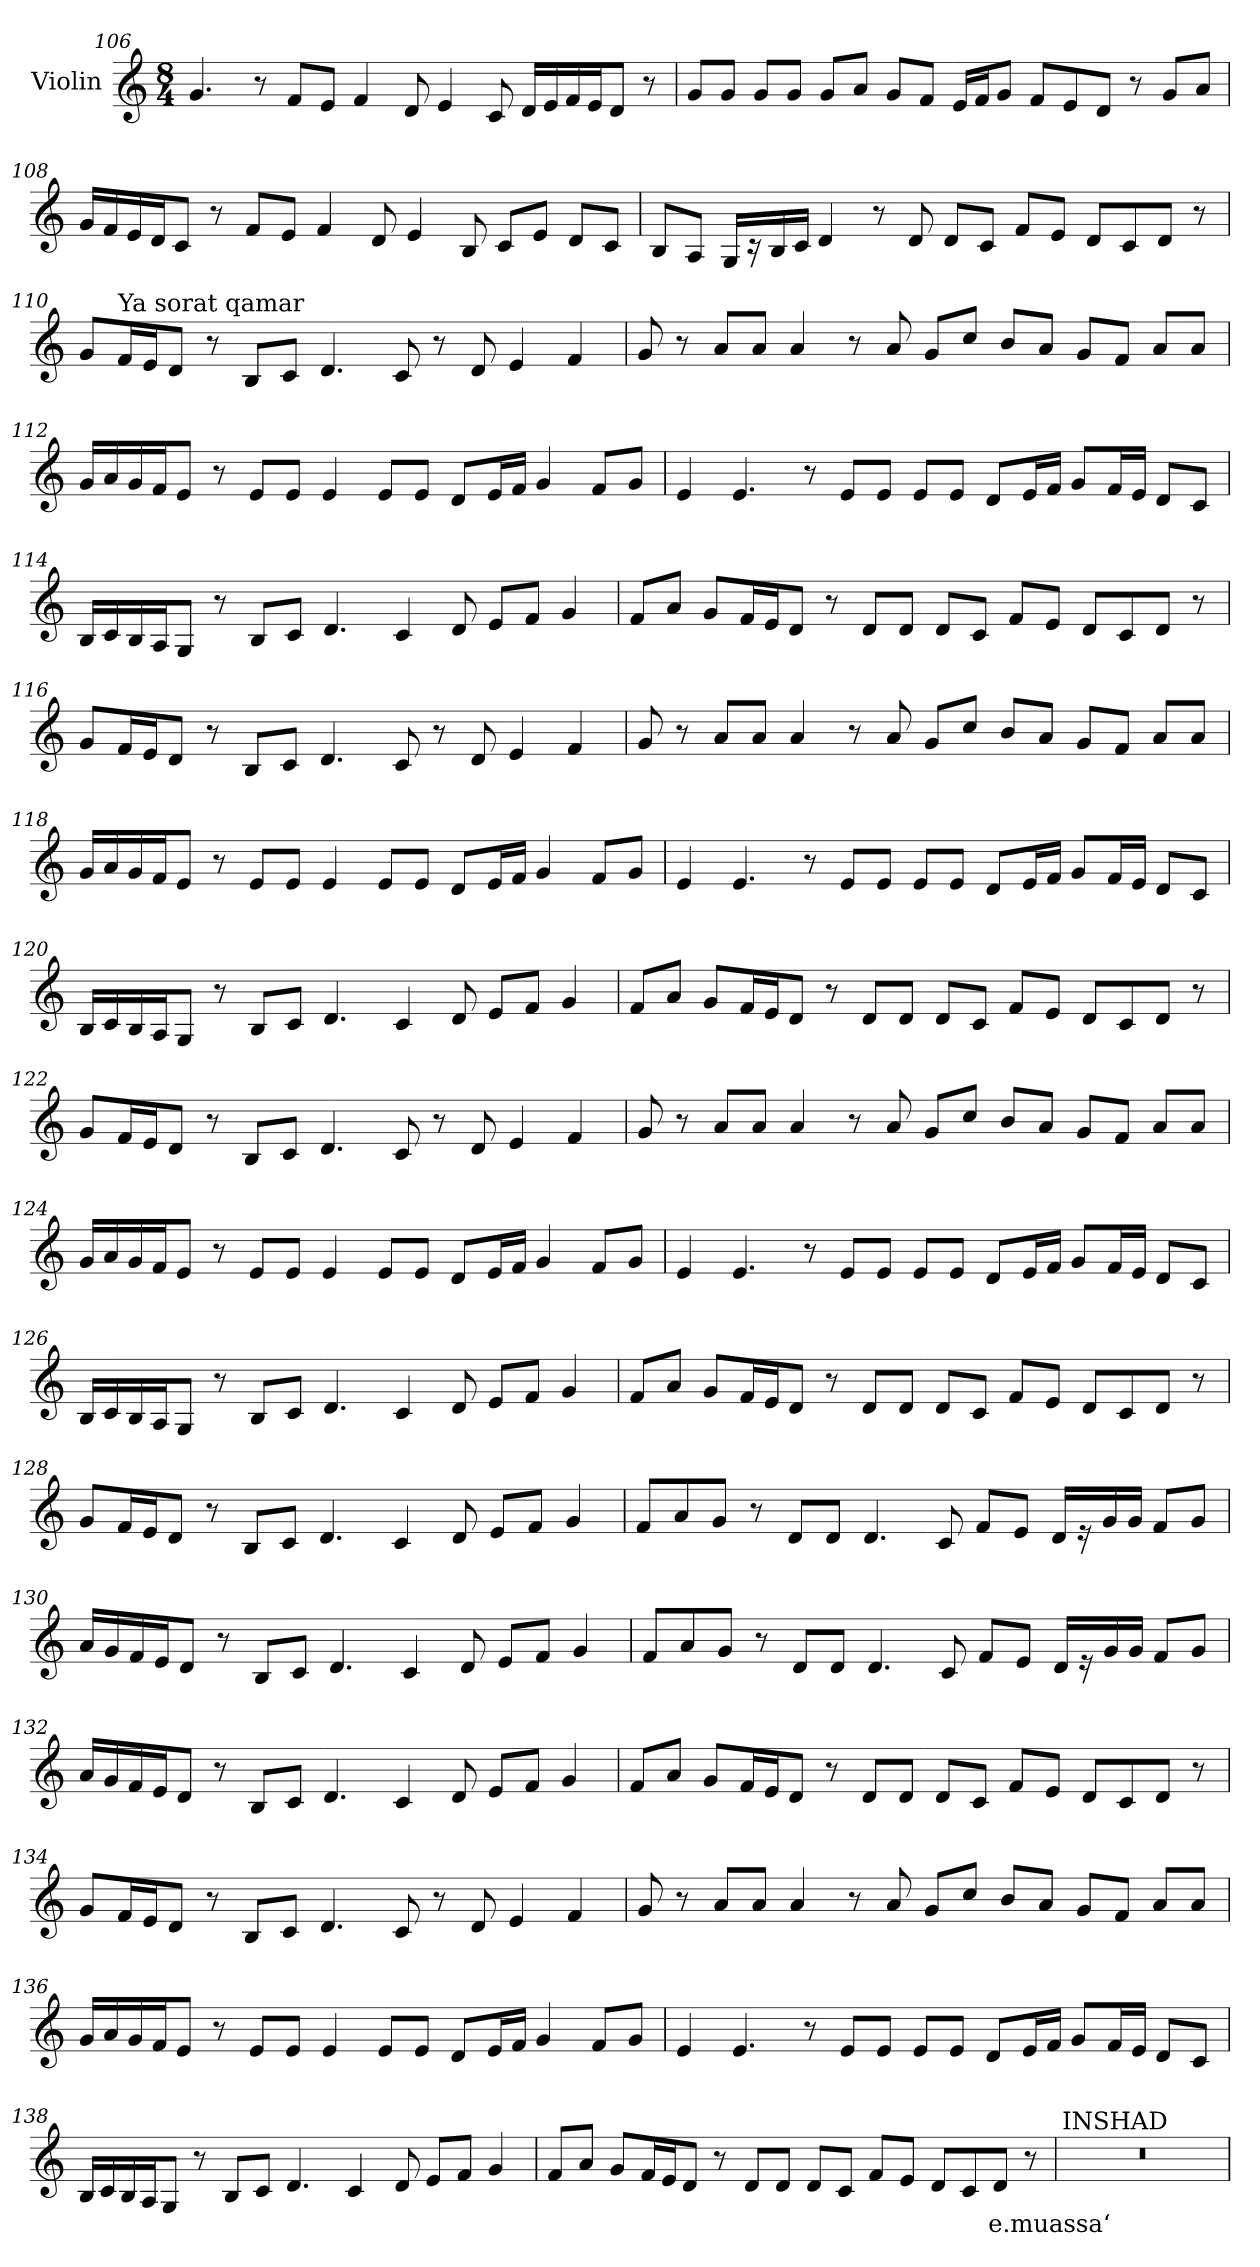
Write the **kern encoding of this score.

**kern	**text
*part1	*part1
*staff1	*staff1
*I"Violin	*
*clefG2	*
*k[]	*
*M8/4	*
=106	=106
4.g/	.
8r	.
8f/L	.
8e/J	.
4f/	.
8d/	.
4e/	.
8c/	.
16d/LL	.
16e/	.
16f/	.
16e/J	.
8d/J	.
8r	.
!!LO:LB:g=z
=107	=107
8g/L	.
8g/J	.
8g/L	.
8g/J	.
8g/L	.
8a/J	.
8g/L	.
8f/J	.
16e/LL	.
16f/J	.
8g/J	.
8f/L	.
8e/	.
8d/J	.
8r	.
8g/L	.
8a/J	.
=108	=108
16g/LL	.
16f/	.
16e/	.
16d/J	.
8c/J	.
8r	.
8f/L	.
8e/J	.
4f/	.
8d/	.
4e/	.
8B/	.
8c/L	.
8e/J	.
8d/L	.
8c/J	.
!!LO:LB:g=z
=109	=109
8B/L	.
8A/J	.
16G/LL	.
16r	.
16B/	.
16c/JJ	.
4d/	.
8r	.
8d/	.
8d/L	.
8c/J	.
8f/L	.
8e/J	.
8d/L	.
8c/	.
8d/J	.
8r	.
=110	=110
8g/L	.
!LO:TX:a:t=Ya sorat qamar	!
16f/L	.
16e/J	.
8d/J	.
8r	.
8B/L	.
8c/J	.
4.d/	.
8c/	.
8r	.
8d/	.
4e/	.
4f/	.
!!LO:PB:g=z
=111	=111
8g/	.
8r	.
8a/L	.
8a/J	.
4a/	.
8r	.
8a/	.
8g/L	.
8cc/J	.
8b/L	.
8a/J	.
8g/L	.
8f/J	.
8a/L	.
8a/J	.
=112	=112
16g/LL	.
16a/	.
16g/	.
16f/J	.
8e/J	.
8r	.
8e/L	.
8e/J	.
4e/	.
8e/L	.
8e/J	.
8d/L	.
16e/L	.
16f/JJ	.
4g/	.
8f/L	.
8g/J	.
!!LO:LB:g=z
=113	=113
4e/	.
4.e/	.
8r	.
8e/L	.
8e/J	.
8e/L	.
8e/J	.
8d/L	.
16e/L	.
16f/JJ	.
8g/L	.
16f/L	.
16e/JJ	.
8d/L	.
8c/J	.
=114	=114
16B/LL	.
16c/	.
16B/	.
16A/J	.
8G/J	.
8r	.
8B/L	.
8c/J	.
4.d/	.
4c/	.
8d/	.
8e/L	.
8f/J	.
4g/	.
!!LO:LB:g=z
=115	=115
8f/L	.
8a/J	.
8g/L	.
16f/L	.
16e/J	.
8d/J	.
8r	.
8d/L	.
8d/J	.
8d/L	.
8c/J	.
8f/L	.
8e/J	.
8d/L	.
8c/	.
8d/J	.
8r	.
=116	=116
8g/L	.
16f/L	.
16e/J	.
8d/J	.
8r	.
8B/L	.
8c/J	.
4.d/	.
8c/	.
8r	.
8d/	.
4e/	.
4f/	.
!!LO:LB:g=z
=117	=117
8g/	.
8r	.
8a/L	.
8a/J	.
4a/	.
8r	.
8a/	.
8g/L	.
8cc/J	.
8b/L	.
8a/J	.
8g/L	.
8f/J	.
8a/L	.
8a/J	.
=118	=118
16g/LL	.
16a/	.
16g/	.
16f/J	.
8e/J	.
8r	.
8e/L	.
8e/J	.
4e/	.
8e/L	.
8e/J	.
8d/L	.
16e/L	.
16f/JJ	.
4g/	.
8f/L	.
8g/J	.
!!LO:LB:g=z
=119	=119
4e/	.
4.e/	.
8r	.
8e/L	.
8e/J	.
8e/L	.
8e/J	.
8d/L	.
16e/L	.
16f/JJ	.
8g/L	.
16f/L	.
16e/JJ	.
8d/L	.
8c/J	.
=120	=120
16B/LL	.
16c/	.
16B/	.
16A/J	.
8G/J	.
8r	.
8B/L	.
8c/J	.
4.d/	.
4c/	.
8d/	.
8e/L	.
8f/J	.
4g/	.
!!LO:LB:g=z
=121	=121
8f/L	.
8a/J	.
8g/L	.
16f/L	.
16e/J	.
8d/J	.
8r	.
8d/L	.
8d/J	.
8d/L	.
8c/J	.
8f/L	.
8e/J	.
8d/L	.
8c/	.
8d/J	.
8r	.
=122	=122
8g/L	.
16f/L	.
16e/J	.
8d/J	.
8r	.
8B/L	.
8c/J	.
4.d/	.
8c/	.
8r	.
8d/	.
4e/	.
4f/	.
!!LO:LB:g=z
=123	=123
8g/	.
8r	.
8a/L	.
8a/J	.
4a/	.
8r	.
8a/	.
8g/L	.
8cc/J	.
8b/L	.
8a/J	.
8g/L	.
8f/J	.
8a/L	.
8a/J	.
=124	=124
16g/LL	.
16a/	.
16g/	.
16f/J	.
8e/J	.
8r	.
8e/L	.
8e/J	.
4e/	.
8e/L	.
8e/J	.
8d/L	.
16e/L	.
16f/JJ	.
4g/	.
8f/L	.
8g/J	.
!!LO:LB:g=z
=125	=125
4e/	.
4.e/	.
8r	.
8e/L	.
8e/J	.
8e/L	.
8e/J	.
8d/L	.
16e/L	.
16f/JJ	.
8g/L	.
16f/L	.
16e/JJ	.
8d/L	.
8c/J	.
=126	=126
16B/LL	.
16c/	.
16B/	.
16A/J	.
8G/J	.
8r	.
8B/L	.
8c/J	.
4.d/	.
4c/	.
8d/	.
8e/L	.
8f/J	.
4g/	.
!!LO:PB:g=z
=127	=127
8f/L	.
8a/J	.
8g/L	.
16f/L	.
16e/J	.
8d/J	.
8r	.
8d/L	.
8d/J	.
8d/L	.
8c/J	.
8f/L	.
8e/J	.
8d/L	.
8c/	.
8d/J	.
8r	.
=128	=128
8g/L	.
16f/L	.
16e/J	.
8d/J	.
8r	.
8B/L	.
8c/J	.
4.d/	.
4c/	.
8d/	.
8e/L	.
8f/J	.
4g/	.
!!LO:LB:g=z
=129	=129
8f/L	.
8a/	.
8g/J	.
8r	.
8d/L	.
8d/J	.
4.d/	.
8c/	.
8f/L	.
8e/J	.
16d/LL	.
16r	.
16g/	.
16g/JJ	.
8f/L	.
8g/J	.
=130	=130
16a/LL	.
16g/	.
16f/	.
16e/J	.
8d/J	.
8r	.
8B/L	.
8c/J	.
4.d/	.
4c/	.
8d/	.
8e/L	.
8f/J	.
4g/	.
!!LO:LB:g=z
=131	=131
8f/L	.
8a/	.
8g/J	.
8r	.
8d/L	.
8d/J	.
4.d/	.
8c/	.
8f/L	.
8e/J	.
16d/LL	.
16r	.
16g/	.
16g/JJ	.
8f/L	.
8g/J	.
=132	=132
16a/LL	.
16g/	.
16f/	.
16e/J	.
8d/J	.
8r	.
8B/L	.
8c/J	.
4.d/	.
4c/	.
8d/	.
8e/L	.
8f/J	.
4g/	.
!!LO:LB:g=z
=133	=133
8f/L	.
8a/J	.
8g/L	.
16f/L	.
16e/J	.
8d/J	.
8r	.
8d/L	.
8d/J	.
8d/L	.
8c/J	.
8f/L	.
8e/J	.
8d/L	.
8c/	.
8d/J	.
8r	.
=134	=134
8g/L	.
16f/L	.
16e/J	.
8d/J	.
8r	.
8B/L	.
8c/J	.
4.d/	.
8c/	.
8r	.
8d/	.
4e/	.
4f/	.
!!LO:LB:g=z
=135	=135
8g/	.
8r	.
8a/L	.
8a/J	.
4a/	.
8r	.
8a/	.
8g/L	.
8cc/J	.
8b/L	.
8a/J	.
8g/L	.
8f/J	.
8a/L	.
8a/J	.
=136	=136
16g/LL	.
16a/	.
16g/	.
16f/J	.
8e/J	.
8r	.
8e/L	.
8e/J	.
4e/	.
8e/L	.
8e/J	.
8d/L	.
16e/L	.
16f/JJ	.
4g/	.
8f/L	.
8g/J	.
!!LO:LB:g=z
=137	=137
4e/	.
4.e/	.
8r	.
8e/L	.
8e/J	.
8e/L	.
8e/J	.
8d/L	.
16e/L	.
16f/JJ	.
8g/L	.
16f/L	.
16e/JJ	.
8d/L	.
8c/J	.
=138	=138
16B/LL	.
16c/	.
16B/	.
16A/J	.
8G/J	.
8r	.
8B/L	.
8c/J	.
4.d/	.
4c/	.
8d/	.
8e/L	.
8f/J	.
4g/	.
!!LO:LB:g=z
=139	=139
8f/L	.
8a/J	.
8g/L	.
16f/L	.
16e/J	.
8d/J	.
8r	.
8d/L	.
8d/J	.
8d/L	.
8c/J	.
8f/L	.
8e/J	.
8d/L	.
8c/	.
!	!LO:LY:b
8d/J	e.muassa‘
8r	.
=140	=140
!LO:TX:a:t=INSHAD	!
0r	.
=	=
*-	*-
